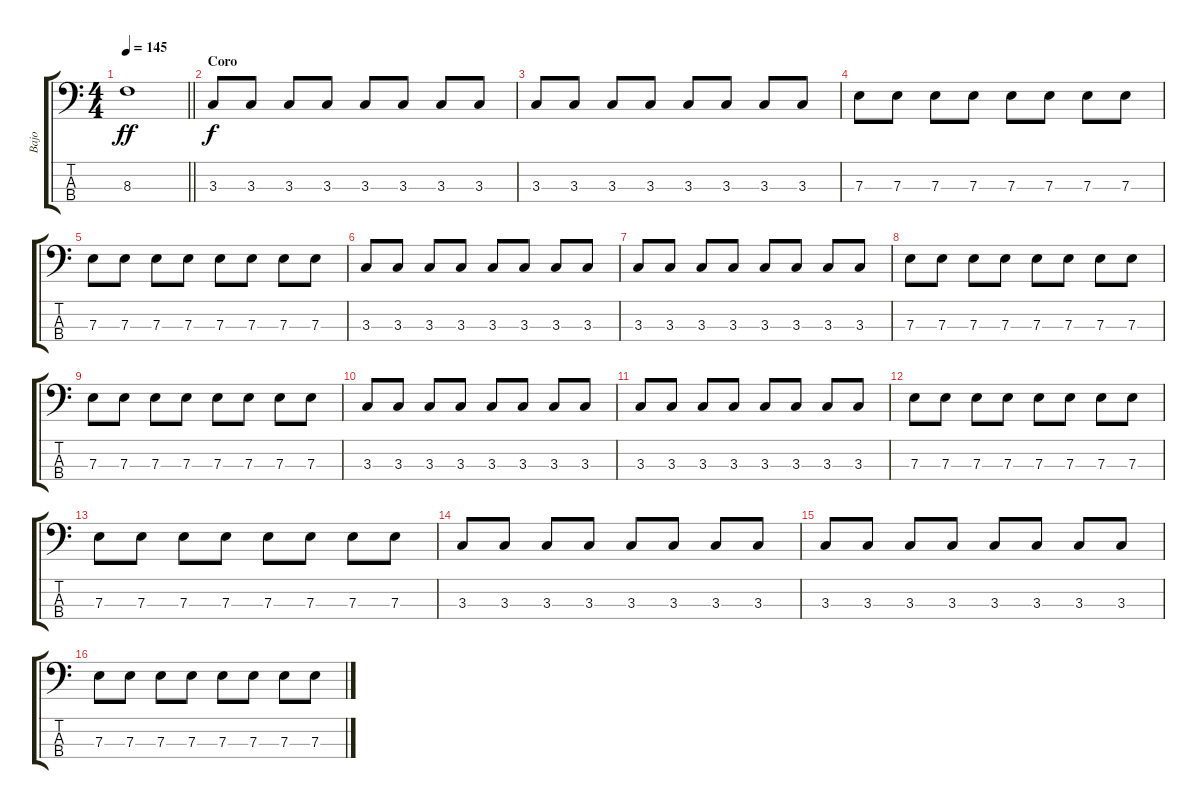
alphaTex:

\track ("Bajo" "Bajo") {instrument electricbasspick}
\staff {score tabs}
\tuning (G2 D2 A1 E1) {hide}
\ts (4 4)
\tempo 145
\clef f4
\barLineRight lightlight
\ks c
8.3{t}.1{dy ff} |
\section ("" "Coro")
3.3.8{dy f} 3.3.8 3.3.8 3.3.8 3.3.8 3.3.8 3.3.8 3.3.8 |
3.3.8 3.3.8 3.3.8 3.3.8 3.3.8 3.3.8 3.3.8 3.3.8 |
7.3.8 7.3.8 7.3.8 7.3.8 7.3.8 7.3.8 7.3.8 7.3.8 |
7.3.8 7.3.8 7.3.8 7.3.8 7.3.8 7.3.8 7.3.8 7.3.8 |
3.3.8 3.3.8 3.3.8 3.3.8 3.3.8 3.3.8 3.3.8 3.3.8 |
3.3.8 3.3.8 3.3.8 3.3.8 3.3.8 3.3.8 3.3.8 3.3.8 |
7.3.8 7.3.8 7.3.8 7.3.8 7.3.8 7.3.8 7.3.8 7.3.8 |
7.3.8 7.3.8 7.3.8 7.3.8 7.3.8 7.3.8 7.3.8 7.3.8 |
3.3.8 3.3.8 3.3.8 3.3.8 3.3.8 3.3.8 3.3.8 3.3.8 |
3.3.8 3.3.8 3.3.8 3.3.8 3.3.8 3.3.8 3.3.8 3.3.8 |
7.3.8 7.3.8 7.3.8 7.3.8 7.3.8 7.3.8 7.3.8 7.3.8 |
7.3.8 7.3.8 7.3.8 7.3.8 7.3.8 7.3.8 7.3.8 7.3.8 |
3.3.8 3.3.8 3.3.8 3.3.8 3.3.8 3.3.8 3.3.8 3.3.8 |
3.3.8 3.3.8 3.3.8 3.3.8 3.3.8 3.3.8 3.3.8 3.3.8 |
7.3.8 7.3.8 7.3.8 7.3.8 7.3.8 7.3.8 7.3.8 7.3.8
